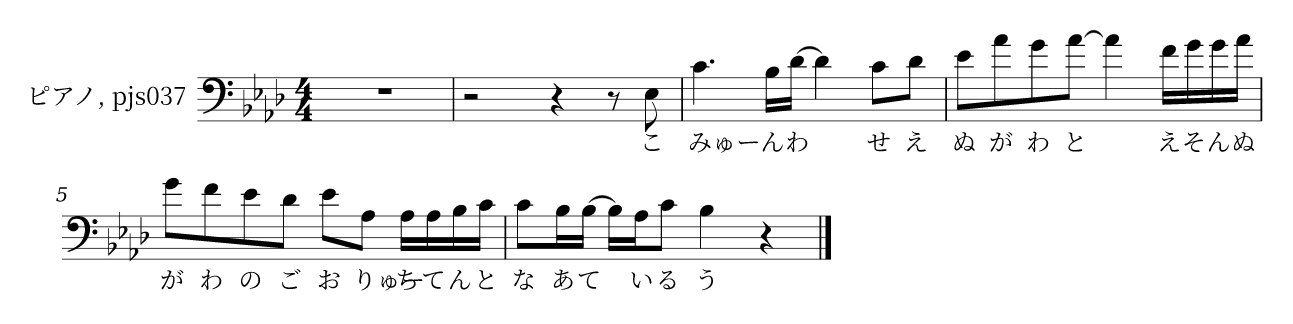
**kern	**text
*part1	*part1
*staff1	*staff1
*I"ピアノ, pjs037	*
*clefF4	*
*k[b-e-a-d-]	*
*M4/4	*
*MM90	*
=1	=1
1r	.
=2	=2
2r	.
4r	.
8r	.
!	!LO:LY:b
8E-\	こ
=3	=3
!	!LO:LY:b
4.c\	みゅー
!	!LO:LY:b
16B-\LL	ん
!	!LO:LY:b
[16d-\JJ	わ
4d-\]	.
!	!LO:LY:b
8c\L	せ
!	!LO:LY:b
8d-\J	え
=4	=4
!	!LO:LY:b
8e-\L	ぬ
!	!LO:LY:b
8a-\	が
!	!LO:LY:b
8g\	わ
!	!LO:LY:b
[8a-\J	と
4a-\]	.
!	!LO:LY:b
16f\LL	え
!	!LO:LY:b
16g\	そ
!	!LO:LY:b
16g\	ん
!	!LO:LY:b
16a-\JJ	ぬ
=5	=5
!	!LO:LY:b
8g\L	が
!	!LO:LY:b
8f\	わ
!	!LO:LY:b
8e-\	の
!	!LO:LY:b
8d-\J	ご
!	!LO:LY:b
8e-\L	お
!	!LO:LY:b
8A-\J	りゅー
!	!LO:LY:b
16A-\LL	ち
!	!LO:LY:b
16A-\	て
!	!LO:LY:b
16B-\	ん
!	!LO:LY:b
16c\JJ	と
!!LO:LB:g=z
=6	=6
!	!LO:LY:b
8c\L	な
!	!LO:LY:b
16B-\L	あ
!	!LO:LY:b
[16B-\JJ	て
16B-\LL]	.
!	!LO:LY:b
16A-\J	い
!	!LO:LY:b
8c\J	る
!	!LO:LY:b
4B-\	う
4r	.
==	==
*-	*-
